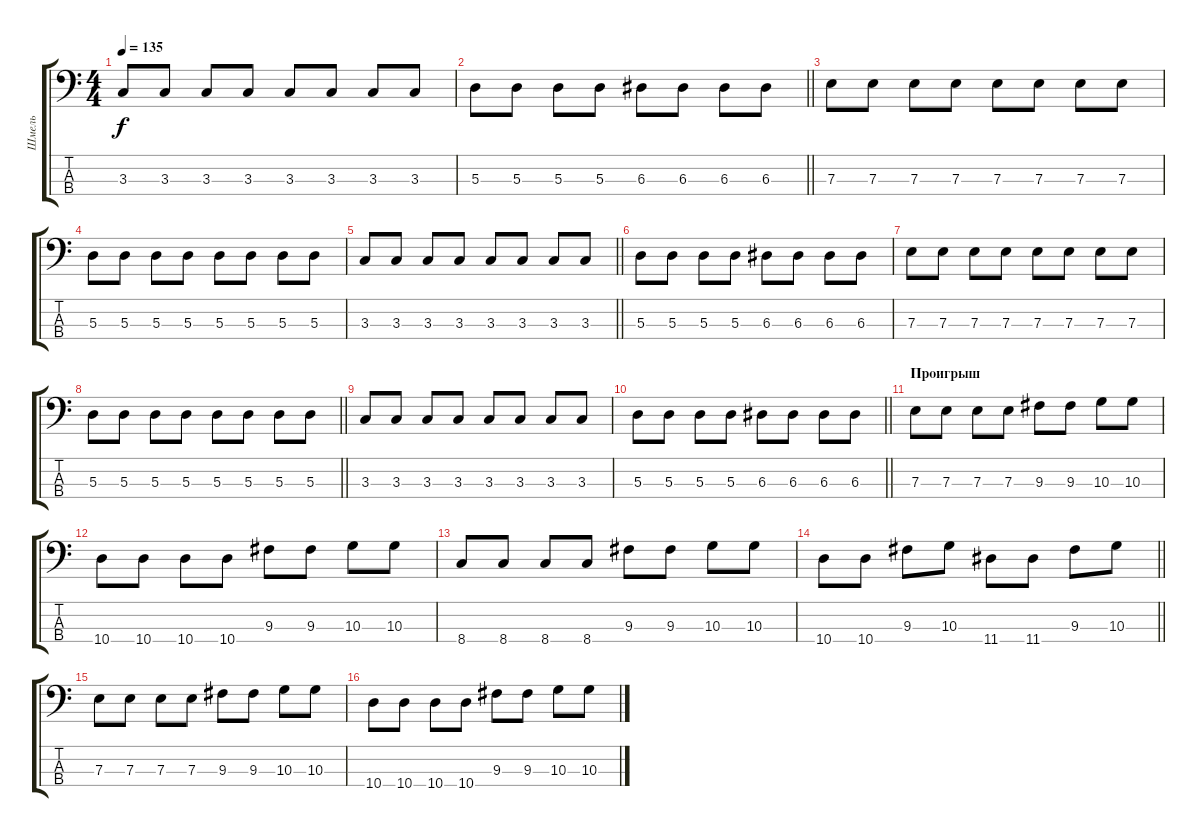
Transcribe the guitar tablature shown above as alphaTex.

\track ("Шмель" "Шмель") {instrument electricbassfinger}
\staff {score tabs}
\tuning (G2 D2 A1 E1) {hide}
\ts (4 4)
\tempo 135
\clef f4
\ks c
3.3.8{dy f} 3.3.8 3.3.8 3.3.8 3.3.8 3.3.8 3.3.8 3.3.8 |
\barLineRight lightlight
5.3.8 5.3.8 5.3.8 5.3.8 6.3.8 6.3.8 6.3.8 6.3.8 |
7.3.8 7.3.8 7.3.8 7.3.8 7.3.8 7.3.8 7.3.8 7.3.8 |
5.3.8 5.3.8 5.3.8 5.3.8 5.3.8 5.3.8 5.3.8 5.3.8 |
\barLineRight lightlight
3.3.8 3.3.8 3.3.8 3.3.8 3.3.8 3.3.8 3.3.8 3.3.8 |
5.3.8 5.3.8 5.3.8 5.3.8 6.3.8 6.3.8 6.3.8 6.3.8 |
7.3.8 7.3.8 7.3.8 7.3.8 7.3.8 7.3.8 7.3.8 7.3.8 |
\barLineRight lightlight
5.3.8 5.3.8 5.3.8 5.3.8 5.3.8 5.3.8 5.3.8 5.3.8 |
3.3.8 3.3.8 3.3.8 3.3.8 3.3.8 3.3.8 3.3.8 3.3.8 |
\barLineRight lightlight
5.3.8 5.3.8 5.3.8 5.3.8 6.3.8 6.3.8 6.3.8 6.3.8 |
\section ("" "Проигрыш")
7.3.8 7.3.8 7.3.8 7.3.8 9.3.8 9.3.8 10.3.8 10.3.8 |
10.4.8 10.4.8 10.4.8 10.4.8 9.3.8 9.3.8 10.3.8 10.3.8 |
8.4.8 8.4.8 8.4.8 8.4.8 9.3.8 9.3.8 10.3.8 10.3.8 |
\barLineRight lightlight
10.4.8 10.4.8 9.3.8 10.3.8 11.4.8 11.4.8 9.3.8 10.3.8 |
7.3.8 7.3.8 7.3.8 7.3.8 9.3.8 9.3.8 10.3.8 10.3.8 |
10.4.8 10.4.8 10.4.8 10.4.8 9.3.8 9.3.8 10.3.8 10.3.8
